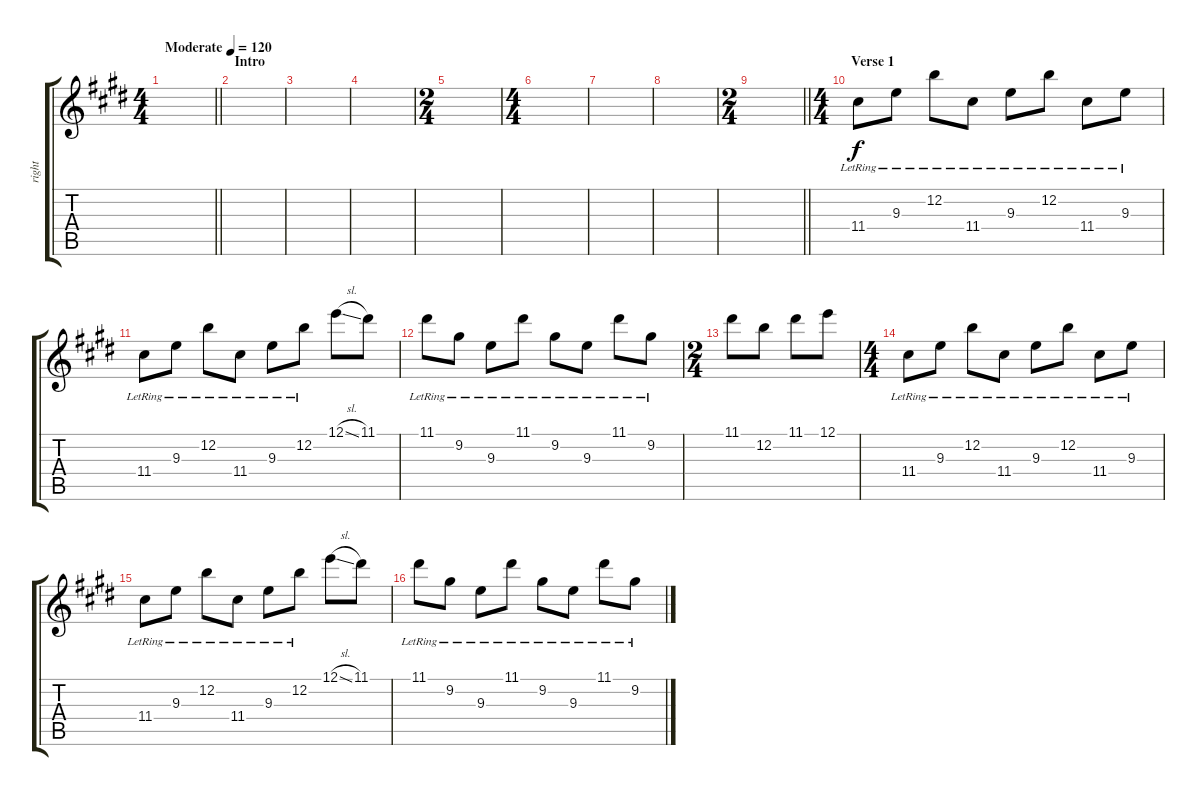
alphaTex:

\track ("right" "right") {instrument electricguitarjazz}
\staff {score tabs}
\tuning (E4 B3 G3 D3 A2 E2) {hide}
\ts (4 4)
\tempo (120 "Moderate")
\clef g2
\barLineRight lightlight
\ks e
|
\section ("" "Intro")
|
|
|
\ts (2 4)
|
\ts (4 4)
|
|
|
\ts (2 4)
\barLineRight lightlight
|
\ts (4 4)
\section ("" "Verse 1")
11.4{lr}.8 9.3{lr}.8 12.2{lr}.8 11.4{lr}.8 9.3{lr}.8 12.2{lr}.8 11.4{lr}.8 9.3{lr}.8 |
11.4{lr}.8 9.3{lr}.8 12.2{lr}.8 11.4{lr}.8 9.3{lr}.8 12.2{lr}.8 12.1{sl}.8 11.1.8 |
11.1{lr}.8 9.2{lr}.8 9.3{lr}.8 11.1{lr}.8 9.2{lr}.8 9.3{lr}.8 11.1{lr}.8 9.2{lr}.8 |
\ts (2 4)
11.1.8 12.2.8 11.1.8 12.1.8 |
\ts (4 4)
11.4{lr}.8 9.3{lr}.8 12.2{lr}.8 11.4{lr}.8 9.3{lr}.8 12.2{lr}.8 11.4{lr}.8 9.3{lr}.8 |
11.4{lr}.8 9.3{lr}.8 12.2{lr}.8 11.4{lr}.8 9.3{lr}.8 12.2{lr}.8 12.1{sl}.8 11.1.8 |
11.1{lr}.8 9.2{lr}.8 9.3{lr}.8 11.1{lr}.8 9.2{lr}.8 9.3{lr}.8 11.1{lr}.8 9.2{lr}.8
